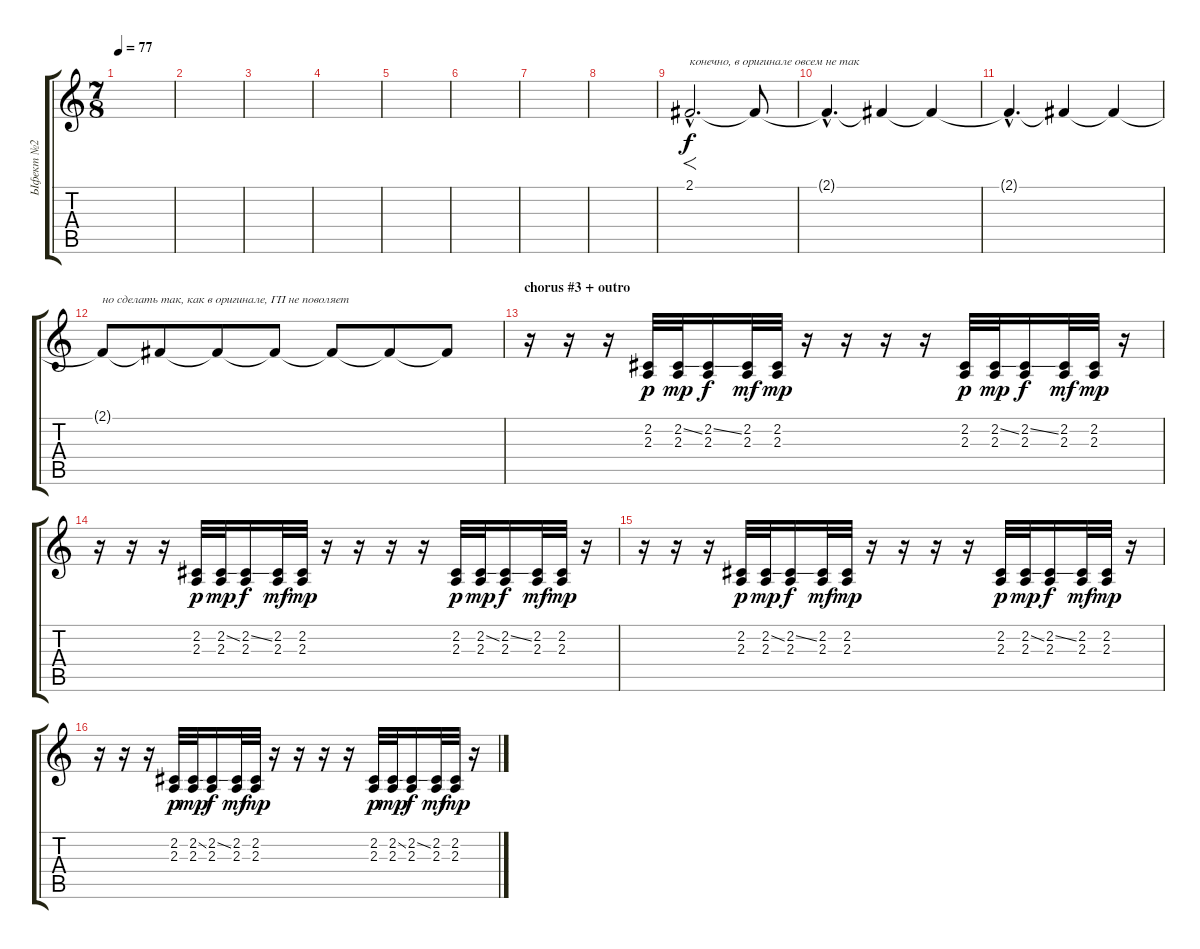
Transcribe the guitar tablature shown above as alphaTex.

\track ("Ыфект №2" "Ыфект №2") {instrument stringensemble1}
\staff {score tabs}
\tuning (E4 B3 G3 D3 A2 E2) {hide}
\ts (7 8)
\tempo 77
\clef g2
\ks c
|
|
|
|
|
|
|
|
2.1{hac}.2{f d txt "конечно, в оригинале овсем не так" dy f} 2.1{t}.8 |
2.1{hac t}.4{d balance 16} 2.1{t}.4 2.1{t}.4 |
2.1{hac t}.4{d} 2.1{t}.4{balance 0} 2.1{t}.4{balance 16} |
2.1{t}.8{txt "но сделать так, как в оригинале, ГП не поволяет" balance 0} 2.1{t}.8 2.1{t}.8 2.1{t}.8{balance 16} 2.1{t}.8{balance 0} 2.1{t}.8{balance 8} 2.1{t}.8 |
\section ("" "chorus #3 + outro")
r.16{instrument stringensemble1} r.16 r.16 (2.2 2.3).32{dy p} (2.2{ss} 2.3).32{dy mp} (2.2{ss} 2.3).16{dy f} (2.2 2.3).32{dy mf} (2.2 2.3).32{dy mp} r.16 r.16 r.16 r.16 (2.2 2.3).32{dy p} (2.2{ss} 2.3).32{dy mp} (2.2{ss} 2.3).16{dy f} (2.2 2.3).32{dy mf} (2.2 2.3).32{dy mp} r.16 |
r.16 r.16 r.16 (2.2 2.3).32{dy p} (2.2{ss} 2.3).32{dy mp} (2.2{ss} 2.3).16{dy f} (2.2 2.3).32{dy mf} (2.2 2.3).32{dy mp} r.16 r.16 r.16 r.16 (2.2 2.3).32{dy p} (2.2{ss} 2.3).32{dy mp} (2.2{ss} 2.3).16{dy f} (2.2 2.3).32{dy mf} (2.2 2.3).32{dy mp} r.16 |
r.16 r.16 r.16 (2.2 2.3).32{dy p} (2.2{ss} 2.3).32{dy mp} (2.2{ss} 2.3).16{dy f} (2.2 2.3).32{dy mf} (2.2 2.3).32{dy mp} r.16 r.16 r.16 r.16 (2.2 2.3).32{dy p} (2.2{ss} 2.3).32{dy mp} (2.2{ss} 2.3).16{dy f} (2.2 2.3).32{dy mf} (2.2 2.3).32{dy mp} r.16 |
r.16 r.16 r.16 (2.2 2.3).32{dy p} (2.2{ss} 2.3).32{dy mp} (2.2{ss} 2.3).16{dy f} (2.2 2.3).32{dy mf} (2.2 2.3).32{dy mp} r.16 r.16 r.16 r.16 (2.2 2.3).32{dy p} (2.2{ss} 2.3).32{dy mp} (2.2{ss} 2.3).16{dy f} (2.2 2.3).32{dy mf} (2.2 2.3).32{dy mp} r.16
